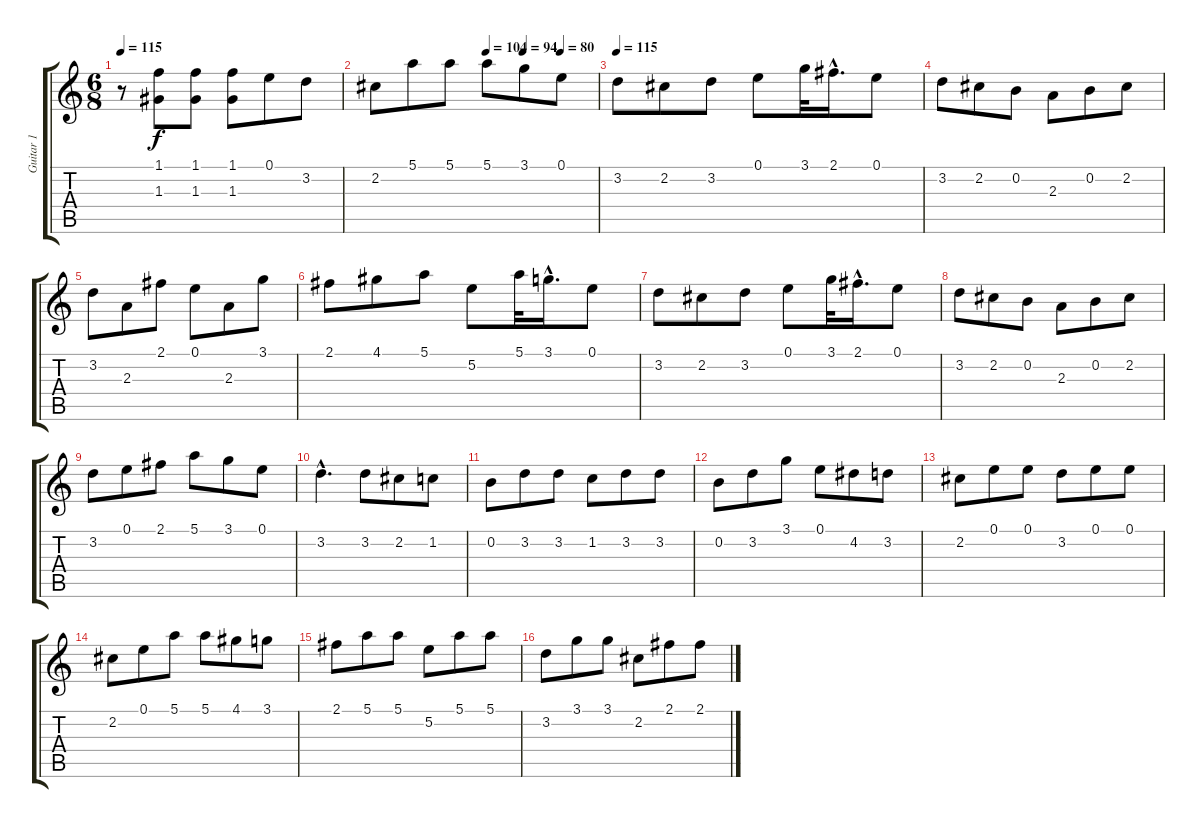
\track ("Guitar 1" "Guitar 1") {instrument acousticguitarnylon}
\staff {score tabs}
\tuning (E4 B3 G3 D3 A2 E2) {hide}
\ts (6 8)
\tempo 115
\clef g2
\ks c
r.8{dy f} (1.1 1.3).8 (1.1 1.3).8 (1.1 1.3).8 0.1.8 3.2.8 |
\tempo (104 0.5)
\tempo (94 0.6666666666666666)
\tempo (80 0.8333333333333334)
2.2.8 5.1.8 5.1.8 5.1.8 3.1.8 0.1.8 |
\tempo 115
3.2.8 2.2.8 3.2.8 0.1.8 3.1.32 2.1{hac}.16{d} 0.1.8 |
3.2.8 2.2.8 0.2.8 2.3.8 0.2.8 2.2.8 |
3.2.8 2.3.8 2.1.8 0.1.8 2.3.8 3.1.8 |
2.1.8 4.1.8 5.1.8 5.2.8 5.1.32 3.1{hac}.16{d} 0.1.8 |
3.2.8 2.2.8 3.2.8 0.1.8 3.1.32 2.1{hac}.16{d} 0.1.8 |
3.2.8 2.2.8 0.2.8 2.3.8 0.2.8 2.2.8 |
3.2.8 0.1.8 2.1.8 5.1.8 3.1.8 0.1.8 |
3.2{hac}.4{d} 3.2.8 2.2.8 1.2.8 |
0.2.8 3.2.8 3.2.8 1.2.8 3.2.8 3.2.8 |
0.2.8 3.2.8 3.1.8 0.1.8 4.2.8 3.2.8 |
2.2.8 0.1.8 0.1.8 3.2.8 0.1.8 0.1.8 |
2.2.8 0.1.8 5.1.8 5.1.8 4.1.8 3.1.8 |
2.1.8 5.1.8 5.1.8 5.2.8 5.1.8 5.1.8 |
3.2.8 3.1.8 3.1.8 2.2.8 2.1.8 2.1.8
